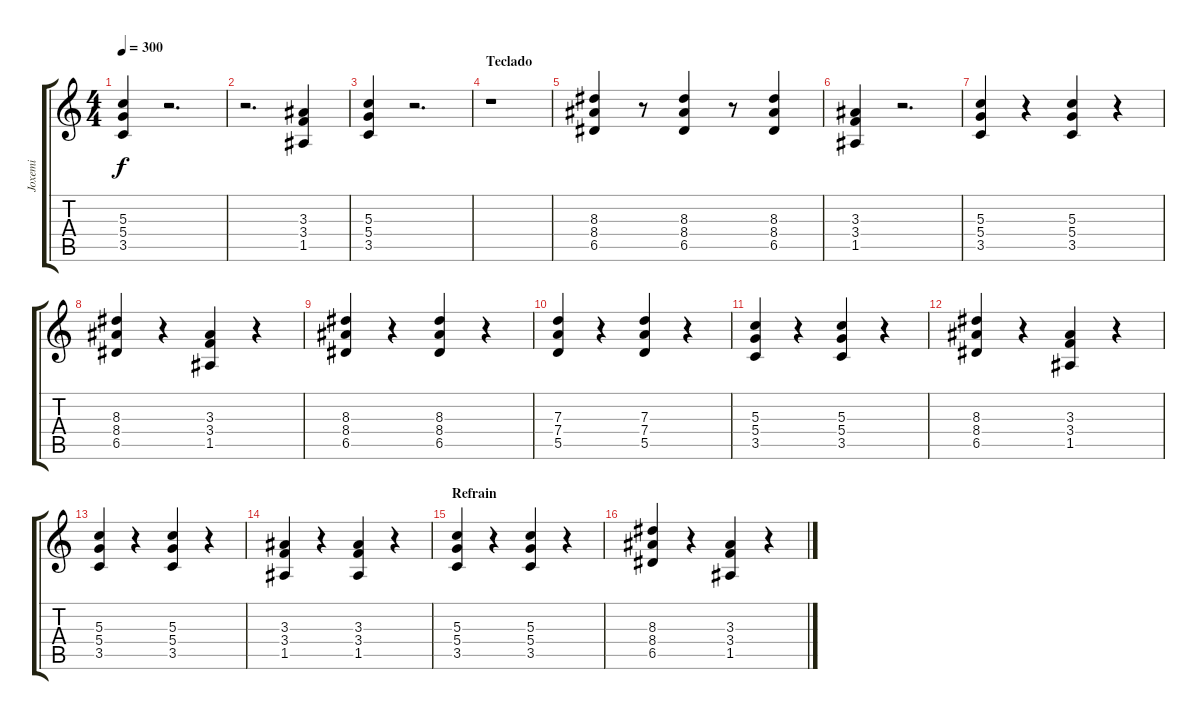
\track ("Joxemi" "Joxemi") {instrument distortionguitar}
\staff {score tabs}
\tuning (E4 B3 G3 D3 A2 E2) {hide}
\ts (4 4)
\tempo 300
\clef g2
\ks c
(5.3 5.4 3.5).4{dy f} r.2{d} |
r.2{d} (3.3 3.4 1.5).4 |
(5.3 5.4 3.5).4 r.2{d} |
\section ("" "Teclado")
r.1 |
(8.3 8.4 6.5).4 r.8 (8.3 8.4 6.5).4 r.8 (8.3 8.4 6.5).4 |
(3.3 3.4 1.5).4 r.2{d} |
(5.3 5.4 3.5).4 r.4 (5.3 5.4 3.5).4 r.4 |
(8.3 8.4 6.5).4 r.4 (3.3 3.4 1.5).4 r.4 |
(8.3 8.4 6.5).4 r.4 (8.3 8.4 6.5).4 r.4 |
(7.3 7.4 5.5).4 r.4 (7.3 7.4 5.5).4 r.4 |
(5.3 5.4 3.5).4 r.4 (5.3 5.4 3.5).4 r.4 |
(8.3 8.4 6.5).4 r.4 (3.3 3.4 1.5).4 r.4 |
(5.3 5.4 3.5).4 r.4 (5.3 5.4 3.5).4 r.4 |
(3.3 3.4 1.5).4 r.4 (3.3 3.4 1.5).4 r.4 |
\section ("" "Refrain")
(5.3 5.4 3.5).4 r.4 (5.3 5.4 3.5).4 r.4 |
(8.3 8.4 6.5).4 r.4 (3.3 3.4 1.5).4 r.4
